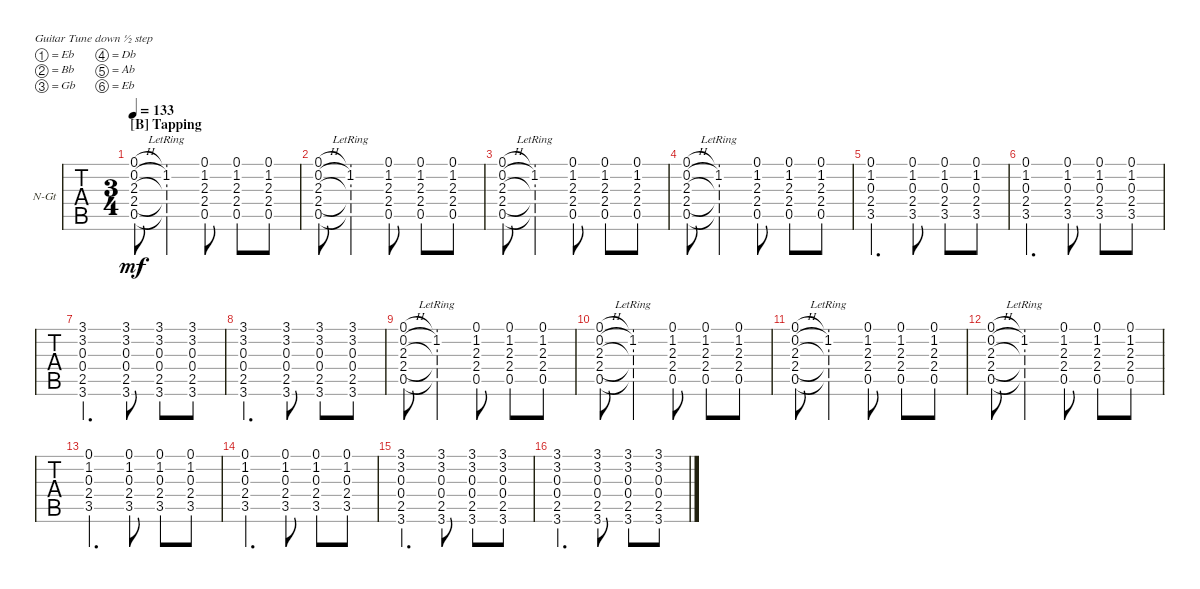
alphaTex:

\bracketExtendMode groupsimilarinstruments
\firstSystemTrackNameOrientation horizontal
\otherSystemsTrackNameOrientation horizontal
\track ("Acoustic Guitar" "N-Gt") {instrument acousticguitarnylon}
\staff {tabs}
\tuning (Eb4 Bb3 Gb3 Db3 Ab2 Eb2)
\ts (3 4)
\section ("B" "Tapping")
\tempo 133
\clef g2
\ks c
(0.5 2.4 2.3 0.2{h} 0.1).8{dy mf} (1.2{lr} 0.1{t} 2.3{t} 2.4{t} 0.5{t}).4 (0.5 2.4 2.3 1.2 0.1).8 (0.5 2.4 2.3 1.2 0.1).8 (0.5 2.4 2.3 1.2 0.1).8 |
(0.5 2.4 2.3 0.2{h} 0.1).8 (1.2{lr} 0.1{t} 2.3{t} 2.4{t} 0.5{t}).4 (0.5 2.4 2.3 1.2 0.1).8 (0.5 2.4 2.3 1.2 0.1).8 (0.5 2.4 2.3 1.2 0.1).8 |
(0.5 2.4 2.3 0.2{h} 0.1).8 (1.2{lr} 0.1{t} 2.3{t} 2.4{t} 0.5{t}).4 (0.5 2.4 2.3 1.2 0.1).8 (0.5 2.4 2.3 1.2 0.1).8 (0.5 2.4 2.3 1.2 0.1).8 |
(0.5 2.4 2.3 0.2{h} 0.1).8 (1.2{lr} 0.1{t} 2.3{t} 2.4{t} 0.5{t}).4 (0.5 2.4 2.3 1.2 0.1).8 (0.5 2.4 2.3 1.2 0.1).8 (0.5 2.4 2.3 1.2 0.1).8 |
(2.4 0.3 1.2 0.1 3.5).4{d} (2.4 0.3 1.2 0.1 3.5).8 (2.4 0.3 1.2 0.1 3.5).8 (2.4 0.3 1.2 0.1 3.5).8 |
(2.4 0.3 1.2 0.1 3.5).4{d} (2.4 0.3 1.2 0.1 3.5).8 (2.4 0.3 1.2 0.1 3.5).8 (2.4 0.3 1.2 0.1 3.5).8 |
(2.5 0.4 0.3 3.2 3.1 3.6).4{d} (2.5 0.4 0.3 3.2 3.1 3.6).8 (2.5 0.4 0.3 3.2 3.1 3.6).8 (2.5 0.4 0.3 3.2 3.1 3.6).8 |
(2.5 0.4 0.3 3.2 3.1 3.6).4{d} (2.5 0.4 0.3 3.2 3.1 3.6).8 (2.5 0.4 0.3 3.2 3.1 3.6).8 (2.5 0.4 0.3 3.2 3.1 3.6).8 |
(0.5 2.4 2.3 0.2{h} 0.1).8 (1.2{lr} 0.1{t} 2.3{t} 2.4{t} 0.5{t}).4 (0.5 2.4 2.3 1.2 0.1).8 (0.5 2.4 2.3 1.2 0.1).8 (0.5 2.4 2.3 1.2 0.1).8 |
(0.5 2.4 2.3 0.2{h} 0.1).8 (1.2{lr} 0.1{t} 2.3{t} 2.4{t} 0.5{t}).4 (0.5 2.4 2.3 1.2 0.1).8 (0.5 2.4 2.3 1.2 0.1).8 (0.5 2.4 2.3 1.2 0.1).8 |
(0.5 2.4 2.3 0.2{h} 0.1).8 (1.2{lr} 0.1{t} 2.3{t} 2.4{t} 0.5{t}).4 (0.5 2.4 2.3 1.2 0.1).8 (0.5 2.4 2.3 1.2 0.1).8 (0.5 2.4 2.3 1.2 0.1).8 |
(0.5 2.4 2.3 0.2{h} 0.1).8 (1.2{lr} 0.1{t} 2.3{t} 2.4{t} 0.5{t}).4 (0.5 2.4 2.3 1.2 0.1).8 (0.5 2.4 2.3 1.2 0.1).8 (0.5 2.4 2.3 1.2 0.1).8 |
(2.4 0.3 1.2 0.1 3.5).4{d} (2.4 0.3 1.2 0.1 3.5).8 (2.4 0.3 1.2 0.1 3.5).8 (2.4 0.3 1.2 0.1 3.5).8 |
(2.4 0.3 1.2 0.1 3.5).4{d} (2.4 0.3 1.2 0.1 3.5).8 (2.4 0.3 1.2 0.1 3.5).8 (2.4 0.3 1.2 0.1 3.5).8 |
(2.5 0.4 0.3 3.2 3.1 3.6).4{d} (2.5 0.4 0.3 3.2 3.1 3.6).8 (2.5 0.4 0.3 3.2 3.1 3.6).8 (2.5 0.4 0.3 3.2 3.1 3.6).8 |
(2.5 0.4 0.3 3.2 3.1 3.6).4{d} (2.5 0.4 0.3 3.2 3.1 3.6).8 (2.5 0.4 0.3 3.2 3.1 3.6).8 (2.5 0.4 0.3 3.2 3.1 3.6).8
